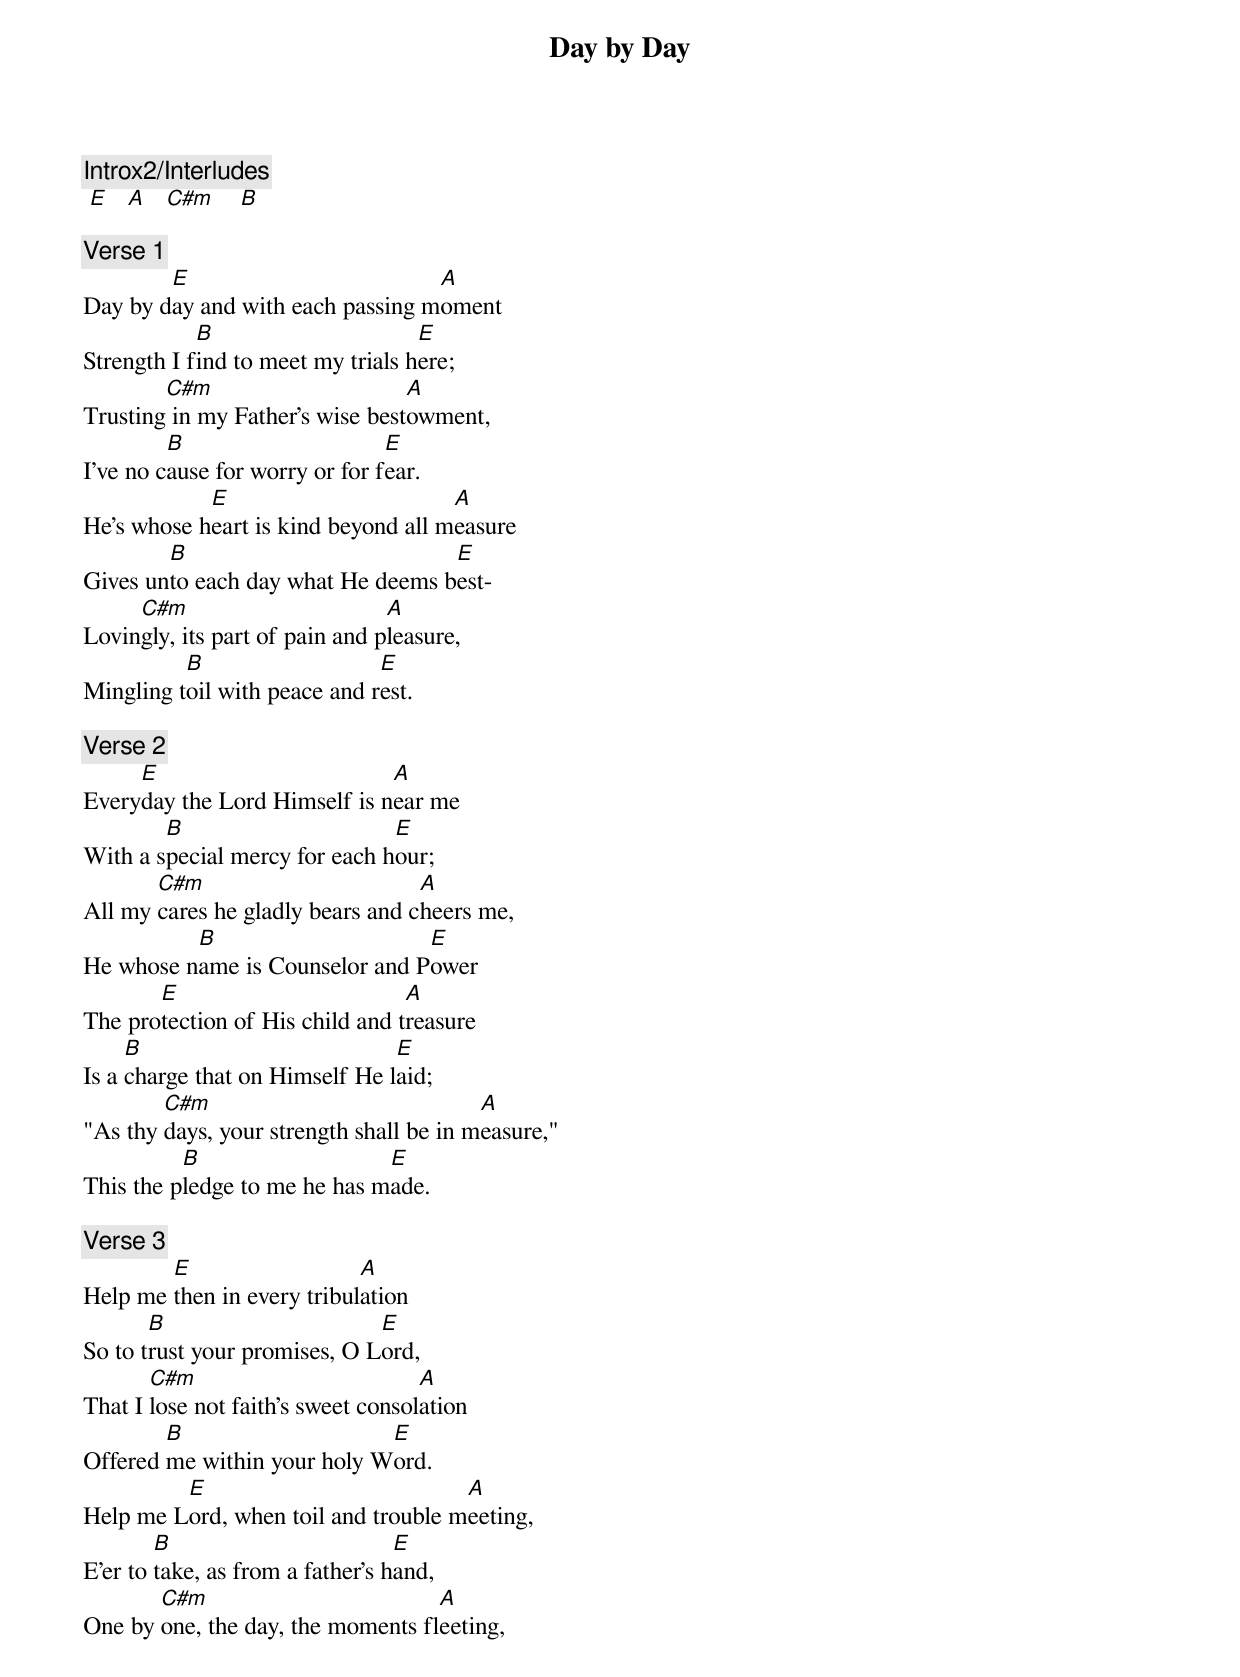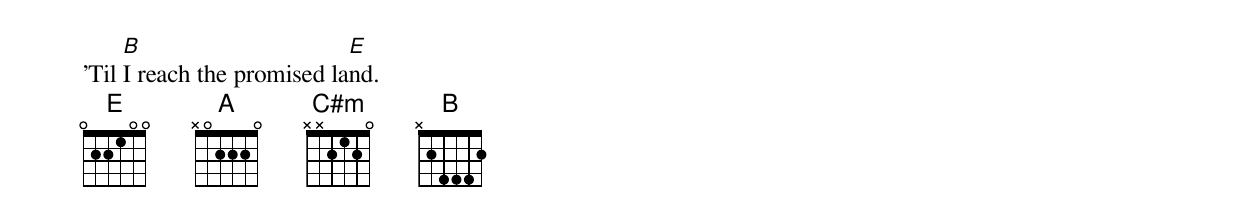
{title:Day by Day}
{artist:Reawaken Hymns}
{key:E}
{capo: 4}

{comment:Introx2/Interludes}
 [E]   [A]   [C#m]    [B]

{comment:Verse 1}
Day by d[E]ay and with each passing m[A]oment
Strength I f[B]ind to meet my trials h[E]ere;
Trusting[C#m] in my Father's wise best[A]owment,
I've no c[B]ause for worry or for f[E]ear.
He's whose h[E]eart is kind beyond all m[A]easure
Gives un[B]to each day what He deems b[E]est-
Lovin[C#m]gly, its part of pain and p[A]leasure,
Mingling t[B]oil with peace and r[E]est.

{comment:Verse 2}
Every[E]day the Lord Himself is n[A]ear me
With a s[B]pecial mercy for each h[E]our;
All my [C#m]cares he gladly bears and c[A]heers me,
He whose n[B]ame is Counselor and P[E]ower
The pro[E]tection of His child and t[A]reasure
Is a [B]charge that on Himself He l[E]aid;
"As thy [C#m]days, your strength shall be in m[A]easure,"
This the p[B]ledge to me he has m[E]ade.

{comment:Verse 3}
Help me [E]then in every tribul[A]ation
So to t[B]rust your promises, O L[E]ord,
That I [C#m]lose not faith's sweet consol[A]ation
Offered [B]me within your holy W[E]ord.
Help me L[E]ord, when toil and trouble m[A]eeting,
E'er to [B]take, as from a father's h[E]and,
One by [C#m]one, the day, the moments fl[A]eeting,
'Til [B]I reach the promised la[E]nd.
